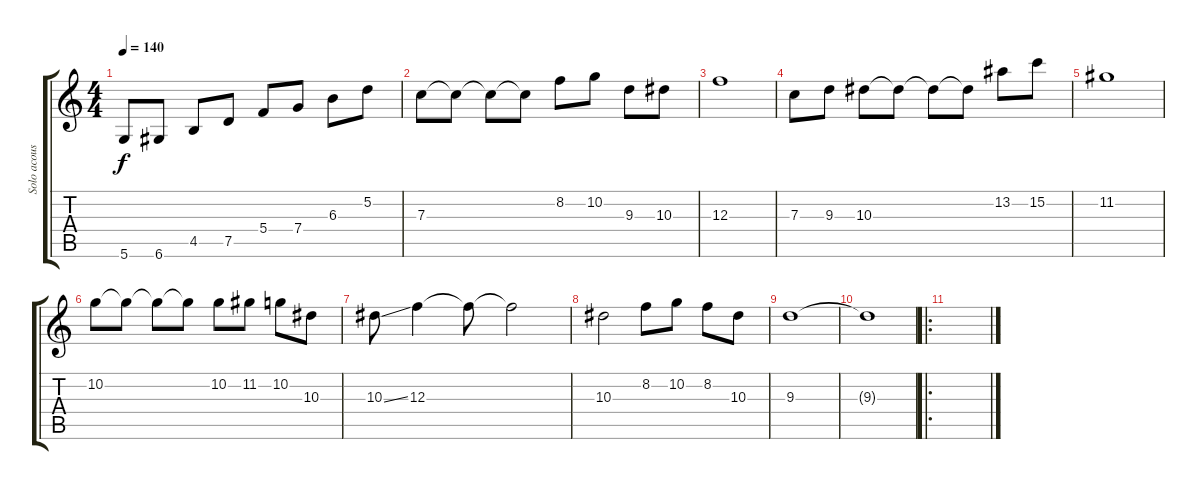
\track ("Solo acoustic" "Solo acous") {instrument acousticguitarnylon}
\staff {score tabs}
\tuning (D4 A3 F3 C3 G2 D2) {hide}
\ts (4 4)
\tempo 140
\clef g2
\ks c
5.6.8{dy f instrument acousticguitarnylon} 6.6.8 4.5.8 7.5.8 5.4.8 7.4.8 6.3.8 5.2.8 |
7.3.8 7.3{t}.8 7.3{t}.8 7.3{t}.8 8.2.8 10.2.8 9.3.8 10.3.8 |
12.3.1 |
7.3.8 9.3.8 10.3.8 10.3{t}.8 10.3{t}.8 10.3{t}.8 13.2.8 15.2.8 |
11.2.1 |
10.2.8 10.2{t}.8 10.2{t}.8 10.2{t}.8 10.2.8 11.2.8 10.2.8 10.3.8 |
10.3{ss}.8 12.3.4 12.3{t}.8 12.3{t}.2 |
10.3.2 8.2.8 10.2.8 8.2.8 10.3.8 |
9.3.1 |
9.3{t}.1 |
\ro
